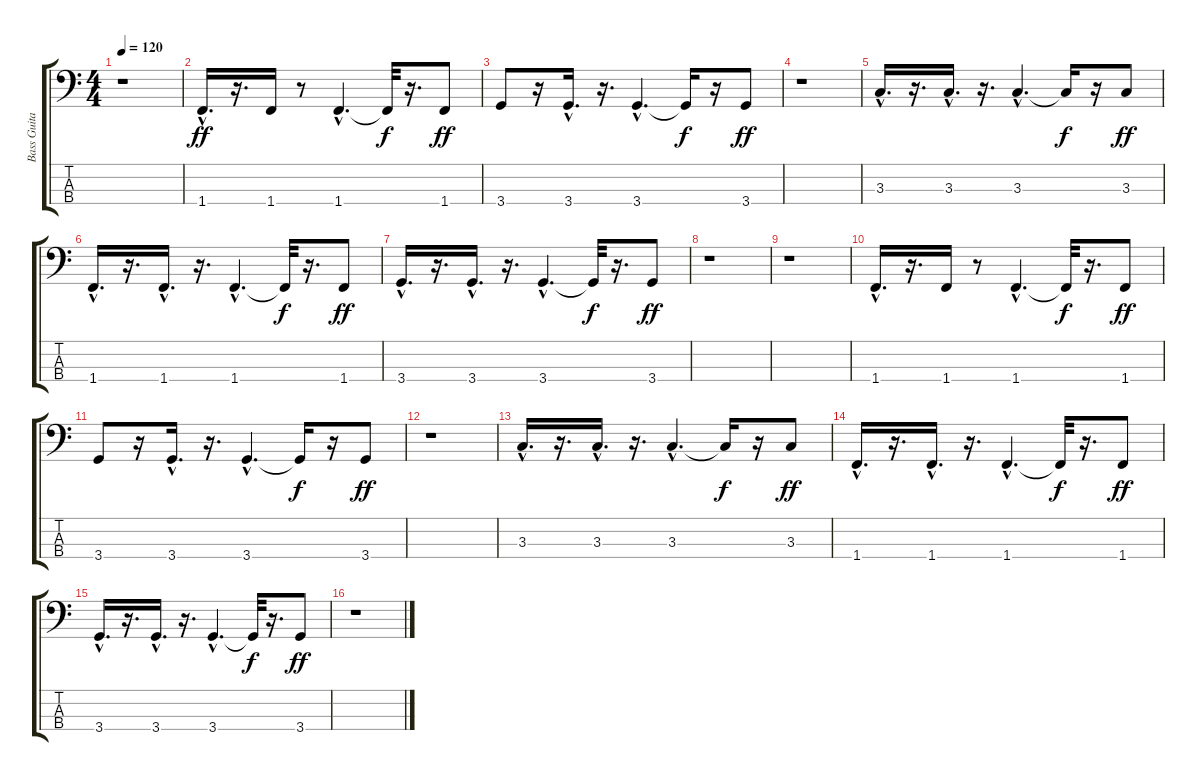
\track ("Bass Guitar" "Bass Guita") {instrument electricbassfinger}
\staff {score tabs}
\tuning (G2 D2 A1 E1) {hide}
\ts (4 4)
\tempo 120
\clef f4
\ks c
r.1{dy ff} |
1.4{hac}.16{d} r.16{d} 1.4.16 r.8 1.4{hac}.4{d} 1.4{t}.32{dy f} r.16{d} 1.4.8{dy ff} |
3.4.8 r.16 3.4{hac}.16{d} r.16{d} 3.4{hac}.4{d} 3.4{t}.16{dy f} r.16 3.4.8{dy ff} |
r.1 |
3.3{hac}.16{d} r.16{d} 3.3{hac}.16{d} r.16{d} 3.3{hac}.4{d} 3.3{t}.16{dy f} r.16 3.3.8{dy ff} |
1.4{hac}.16{d} r.16{d} 1.4{hac}.16{d} r.16{d} 1.4{hac}.4{d} 1.4{t}.32{dy f} r.16{d} 1.4.8{dy ff} |
3.4{hac}.16{d} r.16{d} 3.4{hac}.16{d} r.16{d} 3.4{hac}.4{d} 3.4{t}.32{dy f} r.16{d} 3.4.8{dy ff} |
r.1 |
r.1 |
1.4{hac}.16{d} r.16{d} 1.4.16 r.8 1.4{hac}.4{d} 1.4{t}.32{dy f} r.16{d} 1.4.8{dy ff} |
3.4.8 r.16 3.4{hac}.16{d} r.16{d} 3.4{hac}.4{d} 3.4{t}.16{dy f} r.16 3.4.8{dy ff} |
r.1 |
3.3{hac}.16{d} r.16{d} 3.3{hac}.16{d} r.16{d} 3.3{hac}.4{d} 3.3{t}.16{dy f} r.16 3.3.8{dy ff} |
1.4{hac}.16{d} r.16{d} 1.4{hac}.16{d} r.16{d} 1.4{hac}.4{d} 1.4{t}.32{dy f} r.16{d} 1.4.8{dy ff} |
3.4{hac}.16{d} r.16{d} 3.4{hac}.16{d} r.16{d} 3.4{hac}.4{d} 3.4{t}.32{dy f} r.16{d} 3.4.8{dy ff} |
r.1
